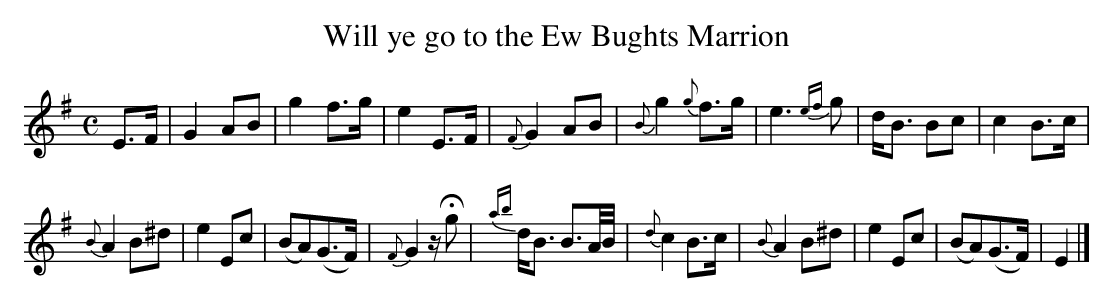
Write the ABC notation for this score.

X:1
T:Will ye go to the Ew Bughts Marrion
M:C
L:1/8
K:G
E>F|\
G2AB| g2f>g| e2E>F| {F}G2AB| \
{B}g2{g}f>g| e3{ef}g| d<B Bc| c2B>c|
{B}A2B^d| e2Ec| (BA)(G>F)| {F}G2 z/Hg|\
{ab}d<B B3/A//B//| {d}c2 B>c| {B}A2 B^d| e2Ec| (BA)(G>F)| E2 |]
